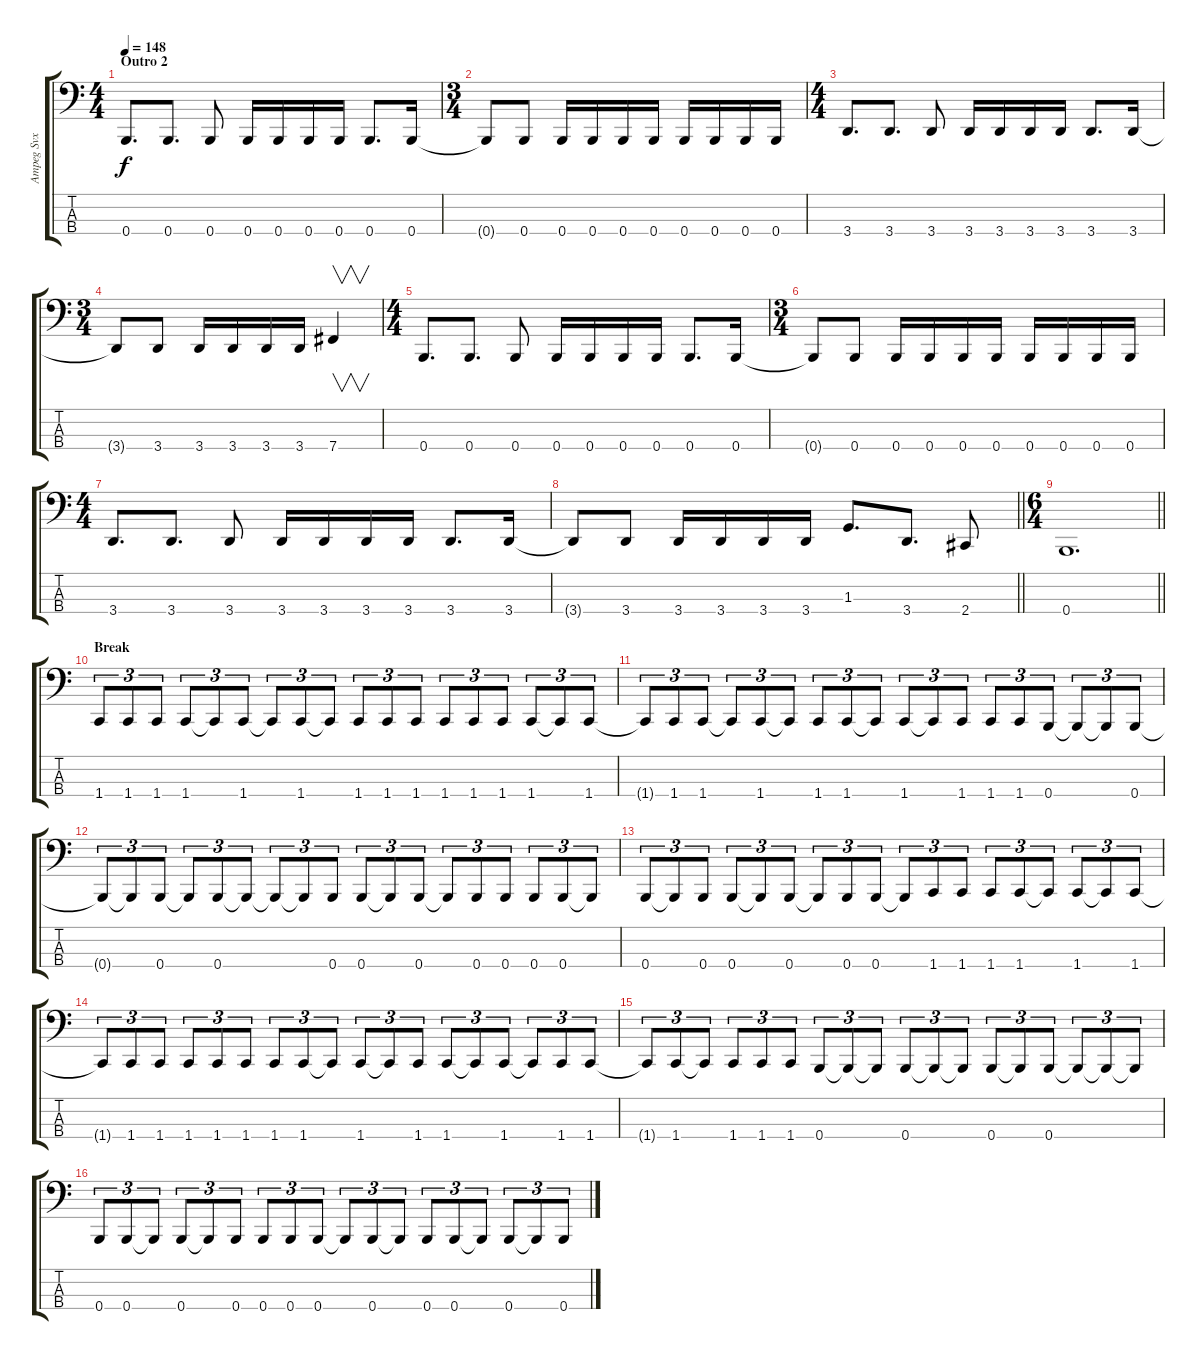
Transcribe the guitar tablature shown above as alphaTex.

\track ("Ampeg Svx " "Ampeg Svx ") {instrument slapbass2}
\staff {score tabs}
\tuning (E2 B1 Gb1 B0) {hide}
\ts (4 4)
\section ("" "Outro 2")
\tempo 148
\clef f4
\ks c
0.4.8{d dy f} 0.4.8{d} 0.4.8 0.4.16 0.4.16 0.4.16 0.4.16 0.4.8{d} 0.4.16 |
\ts (3 4)
0.4{t}.8 0.4.8 0.4.16 0.4.16 0.4.16 0.4.16 0.4.16 0.4.16 0.4.16 0.4.16 |
\ts (4 4)
3.4.8{d} 3.4.8{d} 3.4.8 3.4.16 3.4.16 3.4.16 3.4.16 3.4.8{d} 3.4.16 |
\ts (3 4)
3.4{t}.8 3.4.8 3.4.16 3.4.16 3.4.16 3.4.16 7.4.4{v} |
\ts (4 4)
0.4.8{d} 0.4.8{d} 0.4.8 0.4.16 0.4.16 0.4.16 0.4.16 0.4.8{d} 0.4.16 |
\ts (3 4)
0.4{t}.8 0.4.8 0.4.16 0.4.16 0.4.16 0.4.16 0.4.16 0.4.16 0.4.16 0.4.16 |
\ts (4 4)
3.4.8{d} 3.4.8{d} 3.4.8 3.4.16 3.4.16 3.4.16 3.4.16 3.4.8{d} 3.4.16 |
\barLineRight lightlight
3.4{t}.8 3.4.8 3.4.16 3.4.16 3.4.16 3.4.16 1.3.8{d} 3.4.8{d} 2.4.8 |
\ts (6 4)
\barLineRight lightlight
0.4.1{d} |
\section ("" "Break ")
1.4.8{tu (3 2)} 1.4.8{tu (3 2)} 1.4.8{tu (3 2)} 1.4.8{tu (3 2)} 1.4{t}.8{tu (3 2)} 1.4.8{tu (3 2)} 1.4{t}.8{tu (3 2)} 1.4.8{tu (3 2)} 1.4{t}.8{tu (3 2)} 1.4.8{tu (3 2)} 1.4.8{tu (3 2)} 1.4.8{tu (3 2)} 1.4.8{tu (3 2)} 1.4.8{tu (3 2)} 1.4.8{tu (3 2)} 1.4.8{tu (3 2)} 1.4{t}.8{tu (3 2)} 1.4.8{tu (3 2)} |
1.4{t}.8{tu (3 2)} 1.4.8{tu (3 2)} 1.4.8{tu (3 2)} 1.4{t}.8{tu (3 2)} 1.4.8{tu (3 2)} 1.4{t}.8{tu (3 2)} 1.4.8{tu (3 2)} 1.4.8{tu (3 2)} 1.4{t}.8{tu (3 2)} 1.4.8{tu (3 2)} 1.4{t}.8{tu (3 2)} 1.4.8{tu (3 2)} 1.4.8{tu (3 2)} 1.4.8{tu (3 2)} 0.4.8{tu (3 2)} 0.4{t}.8{tu (3 2)} 0.4{t}.8{tu (3 2)} 0.4.8{tu (3 2)} |
0.4{t}.8{tu (3 2)} 0.4{t}.8{tu (3 2)} 0.4.8{tu (3 2)} 0.4{t}.8{tu (3 2)} 0.4.8{tu (3 2)} 0.4{t}.8{tu (3 2)} 0.4{t}.8{tu (3 2)} 0.4{t}.8{tu (3 2)} 0.4.8{tu (3 2)} 0.4.8{tu (3 2)} 0.4{t}.8{tu (3 2)} 0.4.8{tu (3 2)} 0.4{t}.8{tu (3 2)} 0.4.8{tu (3 2)} 0.4.8{tu (3 2)} 0.4.8{tu (3 2)} 0.4.8{tu (3 2)} 0.4{t}.8{tu (3 2)} |
0.4.8{tu (3 2)} 0.4{t}.8{tu (3 2)} 0.4.8{tu (3 2)} 0.4.8{tu (3 2)} 0.4{t}.8{tu (3 2)} 0.4.8{tu (3 2)} 0.4{t}.8{tu (3 2)} 0.4.8{tu (3 2)} 0.4.8{tu (3 2)} 0.4{t}.8{tu (3 2)} 1.4.8{tu (3 2)} 1.4.8{tu (3 2)} 1.4.8{tu (3 2)} 1.4.8{tu (3 2)} 1.4{t}.8{tu (3 2)} 1.4.8{tu (3 2)} 1.4{t}.8{tu (3 2)} 1.4.8{tu (3 2)} |
1.4{t}.8{tu (3 2)} 1.4.8{tu (3 2)} 1.4.8{tu (3 2)} 1.4.8{tu (3 2)} 1.4.8{tu (3 2)} 1.4.8{tu (3 2)} 1.4.8{tu (3 2)} 1.4.8{tu (3 2)} 1.4{t}.8{tu (3 2)} 1.4.8{tu (3 2)} 1.4{t}.8{tu (3 2)} 1.4.8{tu (3 2)} 1.4.8{tu (3 2)} 1.4{t}.8{tu (3 2)} 1.4.8{tu (3 2)} 1.4{t}.8{tu (3 2)} 1.4.8{tu (3 2)} 1.4.8{tu (3 2)} |
1.4{t}.8{tu (3 2)} 1.4.8{tu (3 2)} 1.4{t}.8{tu (3 2)} 1.4.8{tu (3 2)} 1.4.8{tu (3 2)} 1.4.8{tu (3 2)} 0.4.8{tu (3 2)} 0.4{t}.8{tu (3 2)} 0.4{t}.8{tu (3 2)} 0.4.8{tu (3 2)} 0.4{t}.8{tu (3 2)} 0.4{t}.8{tu (3 2)} 0.4.8{tu (3 2)} 0.4{t}.8{tu (3 2)} 0.4.8{tu (3 2)} 0.4{t}.8{tu (3 2)} 0.4{t}.8{tu (3 2)} 0.4{t}.8{tu (3 2)} |
0.4.8{tu (3 2)} 0.4.8{tu (3 2)} 0.4{t}.8{tu (3 2)} 0.4.8{tu (3 2)} 0.4{t}.8{tu (3 2)} 0.4.8{tu (3 2)} 0.4.8{tu (3 2)} 0.4.8{tu (3 2)} 0.4.8{tu (3 2)} 0.4{t}.8{tu (3 2)} 0.4.8{tu (3 2)} 0.4{t}.8{tu (3 2)} 0.4.8{tu (3 2)} 0.4.8{tu (3 2)} 0.4{t}.8{tu (3 2)} 0.4.8{tu (3 2)} 0.4{t}.8{tu (3 2)} 0.4.8{tu (3 2)}
